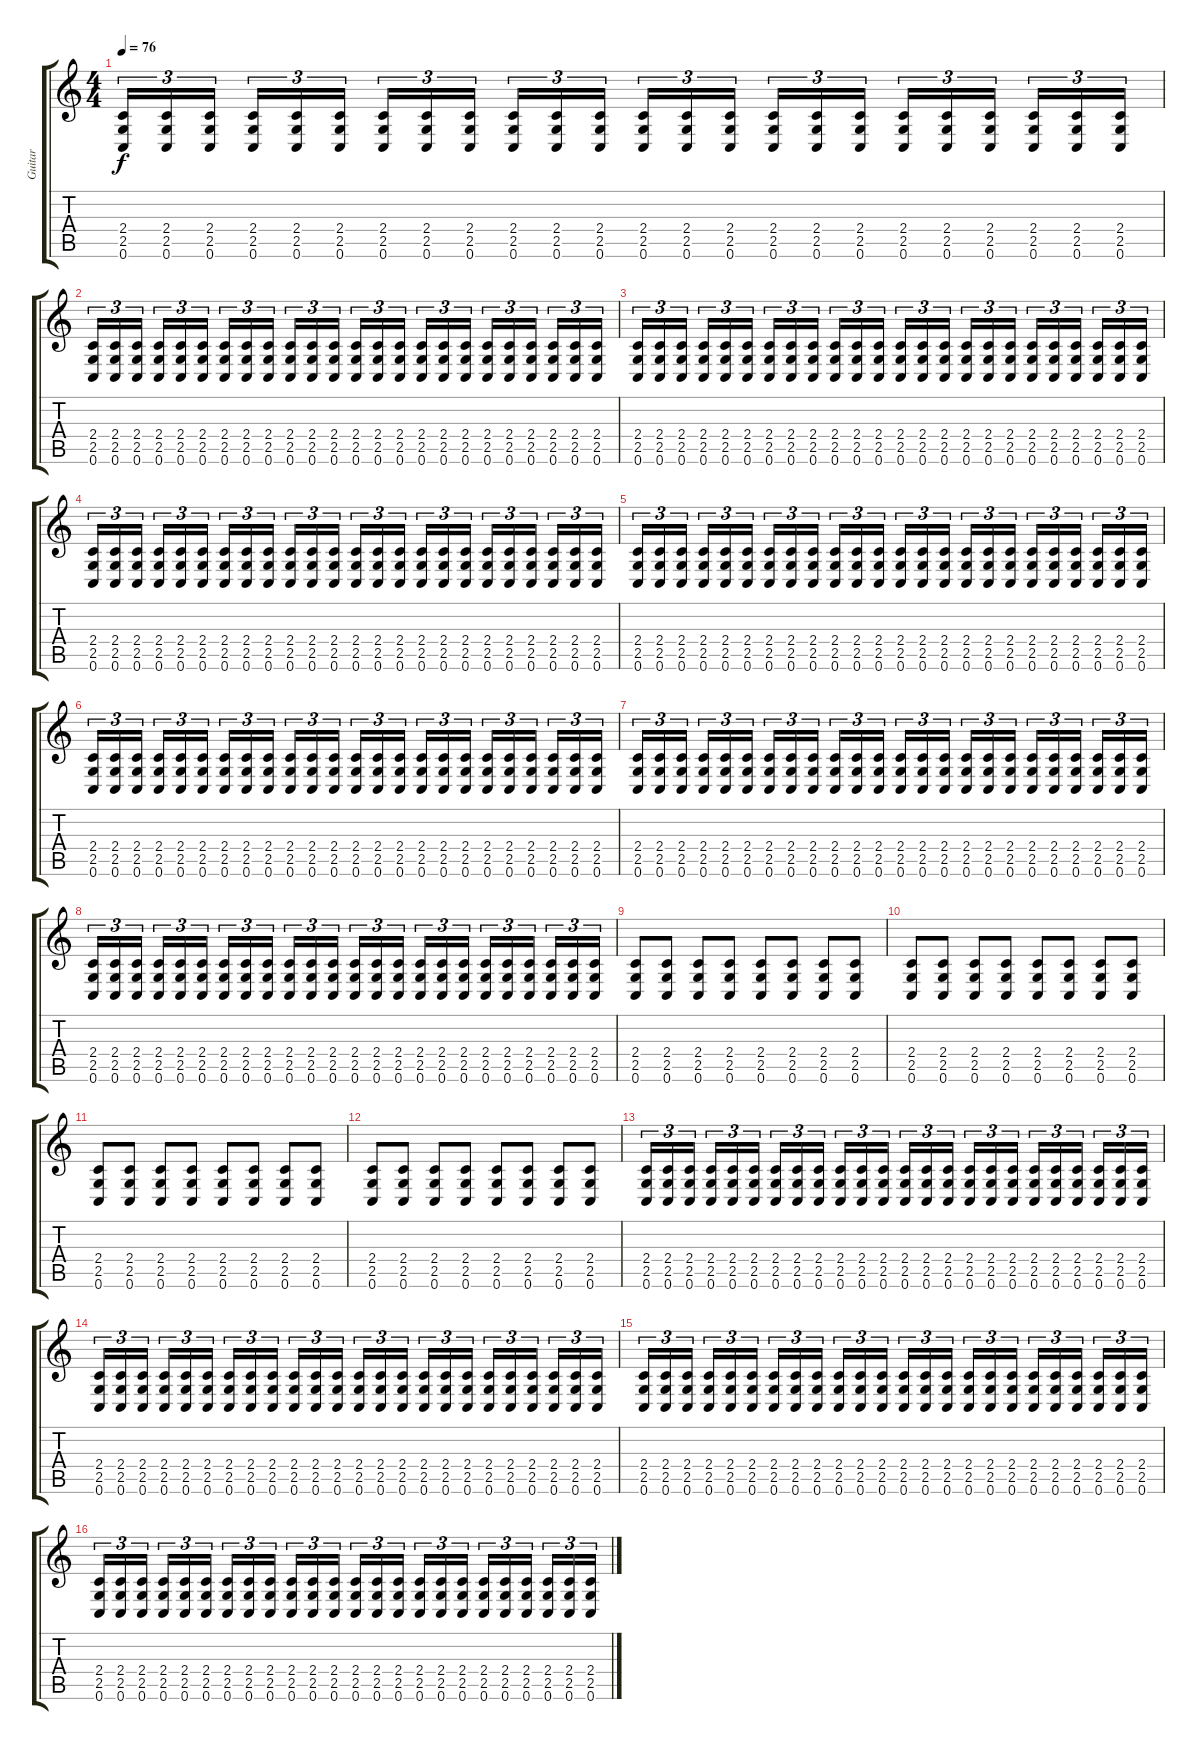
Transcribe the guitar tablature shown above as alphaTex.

\track ("Guitar" "Guitar") {instrument distortionguitar}
\staff {score tabs}
\tuning (C4 G3 Eb3 Bb2 F2 C2) {hide}
\ts (4 4)
\tempo 76
\clef g2
\ks c
(2.4 2.5 0.6).16{tu (3 2) dy f} (2.4 2.5 0.6).16{tu (3 2)} (2.4 2.5 0.6).16{tu (3 2) beam splitsecondary} (2.4 2.5 0.6).16{tu (3 2)} (2.4 2.5 0.6).16{tu (3 2)} (2.4 2.5 0.6).16{tu (3 2)} (2.4 2.5 0.6).16{tu (3 2)} (2.4 2.5 0.6).16{tu (3 2)} (2.4 2.5 0.6).16{tu (3 2) beam splitsecondary} (2.4 2.5 0.6).16{tu (3 2)} (2.4 2.5 0.6).16{tu (3 2)} (2.4 2.5 0.6).16{tu (3 2)} (2.4 2.5 0.6).16{tu (3 2)} (2.4 2.5 0.6).16{tu (3 2)} (2.4 2.5 0.6).16{tu (3 2) beam splitsecondary} (2.4 2.5 0.6).16{tu (3 2)} (2.4 2.5 0.6).16{tu (3 2)} (2.4 2.5 0.6).16{tu (3 2)} (2.4 2.5 0.6).16{tu (3 2)} (2.4 2.5 0.6).16{tu (3 2)} (2.4 2.5 0.6).16{tu (3 2) beam splitsecondary} (2.4 2.5 0.6).16{tu (3 2)} (2.4 2.5 0.6).16{tu (3 2)} (2.4 2.5 0.6).16{tu (3 2)} |
(2.4 2.5 0.6).16{tu (3 2)} (2.4 2.5 0.6).16{tu (3 2)} (2.4 2.5 0.6).16{tu (3 2) beam splitsecondary} (2.4 2.5 0.6).16{tu (3 2)} (2.4 2.5 0.6).16{tu (3 2)} (2.4 2.5 0.6).16{tu (3 2)} (2.4 2.5 0.6).16{tu (3 2)} (2.4 2.5 0.6).16{tu (3 2)} (2.4 2.5 0.6).16{tu (3 2) beam splitsecondary} (2.4 2.5 0.6).16{tu (3 2)} (2.4 2.5 0.6).16{tu (3 2)} (2.4 2.5 0.6).16{tu (3 2)} (2.4 2.5 0.6).16{tu (3 2)} (2.4 2.5 0.6).16{tu (3 2)} (2.4 2.5 0.6).16{tu (3 2) beam splitsecondary} (2.4 2.5 0.6).16{tu (3 2)} (2.4 2.5 0.6).16{tu (3 2)} (2.4 2.5 0.6).16{tu (3 2)} (2.4 2.5 0.6).16{tu (3 2)} (2.4 2.5 0.6).16{tu (3 2)} (2.4 2.5 0.6).16{tu (3 2) beam splitsecondary} (2.4 2.5 0.6).16{tu (3 2)} (2.4 2.5 0.6).16{tu (3 2)} (2.4 2.5 0.6).16{tu (3 2)} |
(2.4 2.5 0.6).16{tu (3 2)} (2.4 2.5 0.6).16{tu (3 2)} (2.4 2.5 0.6).16{tu (3 2) beam splitsecondary} (2.4 2.5 0.6).16{tu (3 2)} (2.4 2.5 0.6).16{tu (3 2)} (2.4 2.5 0.6).16{tu (3 2)} (2.4 2.5 0.6).16{tu (3 2)} (2.4 2.5 0.6).16{tu (3 2)} (2.4 2.5 0.6).16{tu (3 2) beam splitsecondary} (2.4 2.5 0.6).16{tu (3 2)} (2.4 2.5 0.6).16{tu (3 2)} (2.4 2.5 0.6).16{tu (3 2)} (2.4 2.5 0.6).16{tu (3 2)} (2.4 2.5 0.6).16{tu (3 2)} (2.4 2.5 0.6).16{tu (3 2) beam splitsecondary} (2.4 2.5 0.6).16{tu (3 2)} (2.4 2.5 0.6).16{tu (3 2)} (2.4 2.5 0.6).16{tu (3 2)} (2.4 2.5 0.6).16{tu (3 2)} (2.4 2.5 0.6).16{tu (3 2)} (2.4 2.5 0.6).16{tu (3 2) beam splitsecondary} (2.4 2.5 0.6).16{tu (3 2)} (2.4 2.5 0.6).16{tu (3 2)} (2.4 2.5 0.6).16{tu (3 2)} |
(2.4 2.5 0.6).16{tu (3 2)} (2.4 2.5 0.6).16{tu (3 2)} (2.4 2.5 0.6).16{tu (3 2) beam splitsecondary} (2.4 2.5 0.6).16{tu (3 2)} (2.4 2.5 0.6).16{tu (3 2)} (2.4 2.5 0.6).16{tu (3 2)} (2.4 2.5 0.6).16{tu (3 2)} (2.4 2.5 0.6).16{tu (3 2)} (2.4 2.5 0.6).16{tu (3 2) beam splitsecondary} (2.4 2.5 0.6).16{tu (3 2)} (2.4 2.5 0.6).16{tu (3 2)} (2.4 2.5 0.6).16{tu (3 2)} (2.4 2.5 0.6).16{tu (3 2)} (2.4 2.5 0.6).16{tu (3 2)} (2.4 2.5 0.6).16{tu (3 2) beam splitsecondary} (2.4 2.5 0.6).16{tu (3 2)} (2.4 2.5 0.6).16{tu (3 2)} (2.4 2.5 0.6).16{tu (3 2)} (2.4 2.5 0.6).16{tu (3 2)} (2.4 2.5 0.6).16{tu (3 2)} (2.4 2.5 0.6).16{tu (3 2) beam splitsecondary} (2.4 2.5 0.6).16{tu (3 2)} (2.4 2.5 0.6).16{tu (3 2)} (2.4 2.5 0.6).16{tu (3 2)} |
(2.4 2.5 0.6).16{tu (3 2)} (2.4 2.5 0.6).16{tu (3 2)} (2.4 2.5 0.6).16{tu (3 2) beam splitsecondary} (2.4 2.5 0.6).16{tu (3 2)} (2.4 2.5 0.6).16{tu (3 2)} (2.4 2.5 0.6).16{tu (3 2)} (2.4 2.5 0.6).16{tu (3 2)} (2.4 2.5 0.6).16{tu (3 2)} (2.4 2.5 0.6).16{tu (3 2) beam splitsecondary} (2.4 2.5 0.6).16{tu (3 2)} (2.4 2.5 0.6).16{tu (3 2)} (2.4 2.5 0.6).16{tu (3 2)} (2.4 2.5 0.6).16{tu (3 2)} (2.4 2.5 0.6).16{tu (3 2)} (2.4 2.5 0.6).16{tu (3 2) beam splitsecondary} (2.4 2.5 0.6).16{tu (3 2)} (2.4 2.5 0.6).16{tu (3 2)} (2.4 2.5 0.6).16{tu (3 2)} (2.4 2.5 0.6).16{tu (3 2)} (2.4 2.5 0.6).16{tu (3 2)} (2.4 2.5 0.6).16{tu (3 2) beam splitsecondary} (2.4 2.5 0.6).16{tu (3 2)} (2.4 2.5 0.6).16{tu (3 2)} (2.4 2.5 0.6).16{tu (3 2)} |
(2.4 2.5 0.6).16{tu (3 2)} (2.4 2.5 0.6).16{tu (3 2)} (2.4 2.5 0.6).16{tu (3 2) beam splitsecondary} (2.4 2.5 0.6).16{tu (3 2)} (2.4 2.5 0.6).16{tu (3 2)} (2.4 2.5 0.6).16{tu (3 2)} (2.4 2.5 0.6).16{tu (3 2)} (2.4 2.5 0.6).16{tu (3 2)} (2.4 2.5 0.6).16{tu (3 2) beam splitsecondary} (2.4 2.5 0.6).16{tu (3 2)} (2.4 2.5 0.6).16{tu (3 2)} (2.4 2.5 0.6).16{tu (3 2)} (2.4 2.5 0.6).16{tu (3 2)} (2.4 2.5 0.6).16{tu (3 2)} (2.4 2.5 0.6).16{tu (3 2) beam splitsecondary} (2.4 2.5 0.6).16{tu (3 2)} (2.4 2.5 0.6).16{tu (3 2)} (2.4 2.5 0.6).16{tu (3 2)} (2.4 2.5 0.6).16{tu (3 2)} (2.4 2.5 0.6).16{tu (3 2)} (2.4 2.5 0.6).16{tu (3 2) beam splitsecondary} (2.4 2.5 0.6).16{tu (3 2)} (2.4 2.5 0.6).16{tu (3 2)} (2.4 2.5 0.6).16{tu (3 2)} |
(2.4 2.5 0.6).16{tu (3 2)} (2.4 2.5 0.6).16{tu (3 2)} (2.4 2.5 0.6).16{tu (3 2) beam splitsecondary} (2.4 2.5 0.6).16{tu (3 2)} (2.4 2.5 0.6).16{tu (3 2)} (2.4 2.5 0.6).16{tu (3 2)} (2.4 2.5 0.6).16{tu (3 2)} (2.4 2.5 0.6).16{tu (3 2)} (2.4 2.5 0.6).16{tu (3 2) beam splitsecondary} (2.4 2.5 0.6).16{tu (3 2)} (2.4 2.5 0.6).16{tu (3 2)} (2.4 2.5 0.6).16{tu (3 2)} (2.4 2.5 0.6).16{tu (3 2)} (2.4 2.5 0.6).16{tu (3 2)} (2.4 2.5 0.6).16{tu (3 2) beam splitsecondary} (2.4 2.5 0.6).16{tu (3 2)} (2.4 2.5 0.6).16{tu (3 2)} (2.4 2.5 0.6).16{tu (3 2)} (2.4 2.5 0.6).16{tu (3 2)} (2.4 2.5 0.6).16{tu (3 2)} (2.4 2.5 0.6).16{tu (3 2) beam splitsecondary} (2.4 2.5 0.6).16{tu (3 2)} (2.4 2.5 0.6).16{tu (3 2)} (2.4 2.5 0.6).16{tu (3 2)} |
(2.4 2.5 0.6).16{tu (3 2)} (2.4 2.5 0.6).16{tu (3 2)} (2.4 2.5 0.6).16{tu (3 2) beam splitsecondary} (2.4 2.5 0.6).16{tu (3 2)} (2.4 2.5 0.6).16{tu (3 2)} (2.4 2.5 0.6).16{tu (3 2)} (2.4 2.5 0.6).16{tu (3 2)} (2.4 2.5 0.6).16{tu (3 2)} (2.4 2.5 0.6).16{tu (3 2) beam splitsecondary} (2.4 2.5 0.6).16{tu (3 2)} (2.4 2.5 0.6).16{tu (3 2)} (2.4 2.5 0.6).16{tu (3 2)} (2.4 2.5 0.6).16{tu (3 2)} (2.4 2.5 0.6).16{tu (3 2)} (2.4 2.5 0.6).16{tu (3 2) beam splitsecondary} (2.4 2.5 0.6).16{tu (3 2)} (2.4 2.5 0.6).16{tu (3 2)} (2.4 2.5 0.6).16{tu (3 2)} (2.4 2.5 0.6).16{tu (3 2)} (2.4 2.5 0.6).16{tu (3 2)} (2.4 2.5 0.6).16{tu (3 2) beam splitsecondary} (2.4 2.5 0.6).16{tu (3 2)} (2.4 2.5 0.6).16{tu (3 2)} (2.4 2.5 0.6).16{tu (3 2)} |
(2.4 2.5 0.6).8 (2.4 2.5 0.6).8 (2.4 2.5 0.6).8 (2.4 2.5 0.6).8 (2.4 2.5 0.6).8 (2.4 2.5 0.6).8 (2.4 2.5 0.6).8 (2.4 2.5 0.6).8 |
(2.4 2.5 0.6).8 (2.4 2.5 0.6).8 (2.4 2.5 0.6).8 (2.4 2.5 0.6).8 (2.4 2.5 0.6).8 (2.4 2.5 0.6).8 (2.4 2.5 0.6).8 (2.4 2.5 0.6).8 |
(2.4 2.5 0.6).8 (2.4 2.5 0.6).8 (2.4 2.5 0.6).8 (2.4 2.5 0.6).8 (2.4 2.5 0.6).8 (2.4 2.5 0.6).8 (2.4 2.5 0.6).8 (2.4 2.5 0.6).8 |
(2.4 2.5 0.6).8 (2.4 2.5 0.6).8 (2.4 2.5 0.6).8 (2.4 2.5 0.6).8 (2.4 2.5 0.6).8 (2.4 2.5 0.6).8 (2.4 2.5 0.6).8 (2.4 2.5 0.6).8 |
(2.4 2.5 0.6).16{tu (3 2)} (2.4 2.5 0.6).16{tu (3 2)} (2.4 2.5 0.6).16{tu (3 2) beam splitsecondary} (2.4 2.5 0.6).16{tu (3 2)} (2.4 2.5 0.6).16{tu (3 2)} (2.4 2.5 0.6).16{tu (3 2)} (2.4 2.5 0.6).16{tu (3 2)} (2.4 2.5 0.6).16{tu (3 2)} (2.4 2.5 0.6).16{tu (3 2) beam splitsecondary} (2.4 2.5 0.6).16{tu (3 2)} (2.4 2.5 0.6).16{tu (3 2)} (2.4 2.5 0.6).16{tu (3 2)} (2.4 2.5 0.6).16{tu (3 2)} (2.4 2.5 0.6).16{tu (3 2)} (2.4 2.5 0.6).16{tu (3 2) beam splitsecondary} (2.4 2.5 0.6).16{tu (3 2)} (2.4 2.5 0.6).16{tu (3 2)} (2.4 2.5 0.6).16{tu (3 2)} (2.4 2.5 0.6).16{tu (3 2)} (2.4 2.5 0.6).16{tu (3 2)} (2.4 2.5 0.6).16{tu (3 2) beam splitsecondary} (2.4 2.5 0.6).16{tu (3 2)} (2.4 2.5 0.6).16{tu (3 2)} (2.4 2.5 0.6).16{tu (3 2)} |
(2.4 2.5 0.6).16{tu (3 2)} (2.4 2.5 0.6).16{tu (3 2)} (2.4 2.5 0.6).16{tu (3 2) beam splitsecondary} (2.4 2.5 0.6).16{tu (3 2)} (2.4 2.5 0.6).16{tu (3 2)} (2.4 2.5 0.6).16{tu (3 2)} (2.4 2.5 0.6).16{tu (3 2)} (2.4 2.5 0.6).16{tu (3 2)} (2.4 2.5 0.6).16{tu (3 2) beam splitsecondary} (2.4 2.5 0.6).16{tu (3 2)} (2.4 2.5 0.6).16{tu (3 2)} (2.4 2.5 0.6).16{tu (3 2)} (2.4 2.5 0.6).16{tu (3 2)} (2.4 2.5 0.6).16{tu (3 2)} (2.4 2.5 0.6).16{tu (3 2) beam splitsecondary} (2.4 2.5 0.6).16{tu (3 2)} (2.4 2.5 0.6).16{tu (3 2)} (2.4 2.5 0.6).16{tu (3 2)} (2.4 2.5 0.6).16{tu (3 2)} (2.4 2.5 0.6).16{tu (3 2)} (2.4 2.5 0.6).16{tu (3 2) beam splitsecondary} (2.4 2.5 0.6).16{tu (3 2)} (2.4 2.5 0.6).16{tu (3 2)} (2.4 2.5 0.6).16{tu (3 2)} |
(2.4 2.5 0.6).16{tu (3 2)} (2.4 2.5 0.6).16{tu (3 2)} (2.4 2.5 0.6).16{tu (3 2) beam splitsecondary} (2.4 2.5 0.6).16{tu (3 2)} (2.4 2.5 0.6).16{tu (3 2)} (2.4 2.5 0.6).16{tu (3 2)} (2.4 2.5 0.6).16{tu (3 2)} (2.4 2.5 0.6).16{tu (3 2)} (2.4 2.5 0.6).16{tu (3 2) beam splitsecondary} (2.4 2.5 0.6).16{tu (3 2)} (2.4 2.5 0.6).16{tu (3 2)} (2.4 2.5 0.6).16{tu (3 2)} (2.4 2.5 0.6).16{tu (3 2)} (2.4 2.5 0.6).16{tu (3 2)} (2.4 2.5 0.6).16{tu (3 2) beam splitsecondary} (2.4 2.5 0.6).16{tu (3 2)} (2.4 2.5 0.6).16{tu (3 2)} (2.4 2.5 0.6).16{tu (3 2)} (2.4 2.5 0.6).16{tu (3 2)} (2.4 2.5 0.6).16{tu (3 2)} (2.4 2.5 0.6).16{tu (3 2) beam splitsecondary} (2.4 2.5 0.6).16{tu (3 2)} (2.4 2.5 0.6).16{tu (3 2)} (2.4 2.5 0.6).16{tu (3 2)} |
(2.4 2.5 0.6).16{tu (3 2)} (2.4 2.5 0.6).16{tu (3 2)} (2.4 2.5 0.6).16{tu (3 2) beam splitsecondary} (2.4 2.5 0.6).16{tu (3 2)} (2.4 2.5 0.6).16{tu (3 2)} (2.4 2.5 0.6).16{tu (3 2)} (2.4 2.5 0.6).16{tu (3 2)} (2.4 2.5 0.6).16{tu (3 2)} (2.4 2.5 0.6).16{tu (3 2) beam splitsecondary} (2.4 2.5 0.6).16{tu (3 2)} (2.4 2.5 0.6).16{tu (3 2)} (2.4 2.5 0.6).16{tu (3 2)} (2.4 2.5 0.6).16{tu (3 2)} (2.4 2.5 0.6).16{tu (3 2)} (2.4 2.5 0.6).16{tu (3 2) beam splitsecondary} (2.4 2.5 0.6).16{tu (3 2)} (2.4 2.5 0.6).16{tu (3 2)} (2.4 2.5 0.6).16{tu (3 2)} (2.4 2.5 0.6).16{tu (3 2)} (2.4 2.5 0.6).16{tu (3 2)} (2.4 2.5 0.6).16{tu (3 2) beam splitsecondary} (2.4 2.5 0.6).16{tu (3 2)} (2.4 2.5 0.6).16{tu (3 2)} (2.4 2.5 0.6).16{tu (3 2)}
